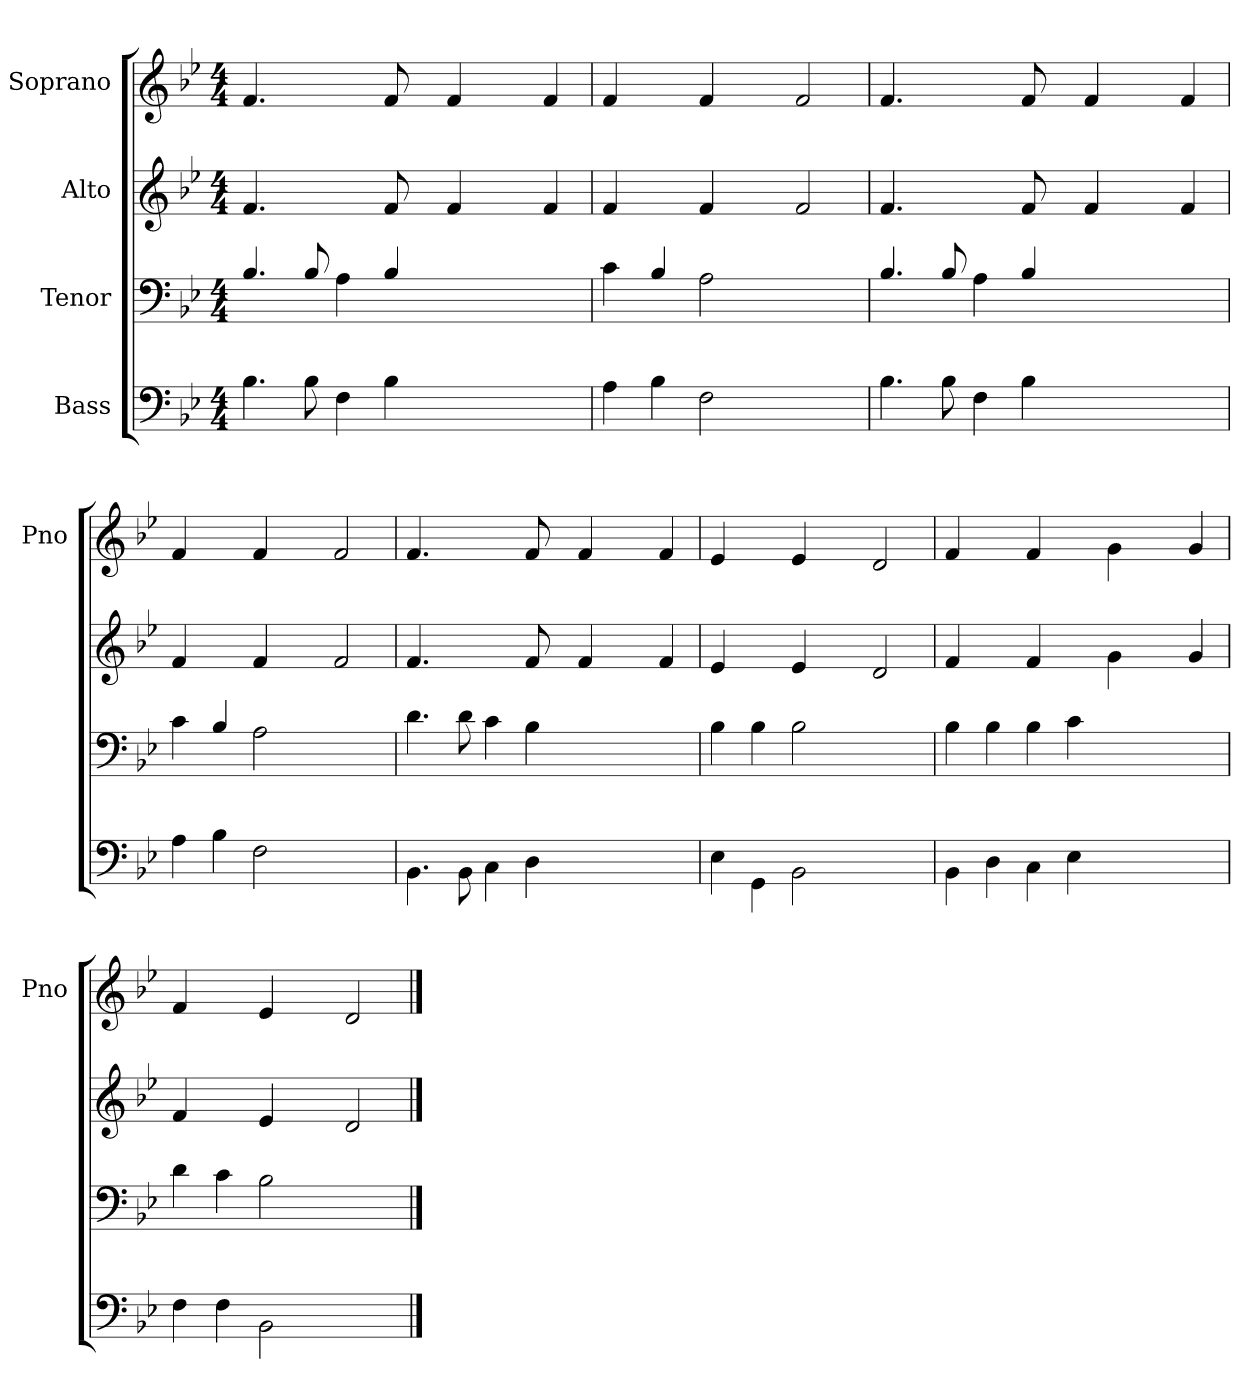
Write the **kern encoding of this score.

**kern	**kern	**kern	**kern
*part4	*part3	*part2	*part1
*staff4	*staff3	*staff2	*staff1
*I"Bass	*I"Tenor	*I"Alto	*I"Soprano
*	*	*	*I'Pno
*clefF4	*clefF4	*clefG2	*clefG2
*k[b-e-]	*k[b-e-]	*k[b-e-]	*k[b-e-]
*B-:	*B-:	*B-:	*B-:
*M4/4	*M4/4	*M4/4	*M4/4
=	=	=	=
4.B-\	4.B-/	4.f/	4.f/
8B-\	8B-/	4.ryy	4.ryy
4F\	4A\	.	.
4B-\	4B-/	8f/	8f/
.	.	8ryy	8ryy
2.ryy	2.ryy	4f/	4f/
.	.	4ryy	4ryy
.	.	4f/	4f/
=	=	=	=
4A\	4c\	4f/	4f/
4B-\	4B-/	4ryy	4ryy
2F\	2A\	4f/	4f/
.	.	4ryy	4ryy
2ryy	2ryy	2f/	2f/
=	=	=	=
4.B-\	4.B-/	4.f/	4.f/
8B-\	8B-/	4.ryy	4.ryy
4F\	4A\	.	.
4B-\	4B-/	8f/	8f/
.	.	8ryy	8ryy
2.ryy	2.ryy	4f/	4f/
.	.	4ryy	4ryy
.	.	4f/	4f/
=	=	=	=
4A\	4c\	4f/	4f/
4B-\	4B-/	4ryy	4ryy
2F\	2A\	4f/	4f/
.	.	4ryy	4ryy
2ryy	2ryy	2f/	2f/
=	=	=	=
4.BB-\	4.d\	4.f/	4.f/
8BB-\	8d\	4.ryy	4.ryy
4C\	4c\	.	.
4D\	4B-\	8f/	8f/
.	.	8ryy	8ryy
2.ryy	2.ryy	4f/	4f/
.	.	4ryy	4ryy
.	.	4f/	4f/
=	=	=	=
4E-\	4B-\	4e-/	4e-/
4GG\	4B-\	4ryy	4ryy
2BB-\	2B-\	4e-/	4e-/
.	.	4ryy	4ryy
2ryy	2ryy	2d/	2d/
=	=	=	=
4BB-\	4B-\	4f/	4f/
4D\	4B-\	4ryy	4ryy
4C\	4B-\	4f/	4f/
4E-\	4c\	4ryy	4ryy
2.ryy	2.ryy	4g\	4g\
.	.	4ryy	4ryy
.	.	4g/	4g/
=	=	=	=
4F\	4d\	4f/	4f/
4F\	4c\	4ryy	4ryy
2BB-\	2B-\	4e-/	4e-/
.	.	4ryy	4ryy
2ryy	2ryy	2d/	2d/
==	==	==	==
*-	*-	*-	*-
